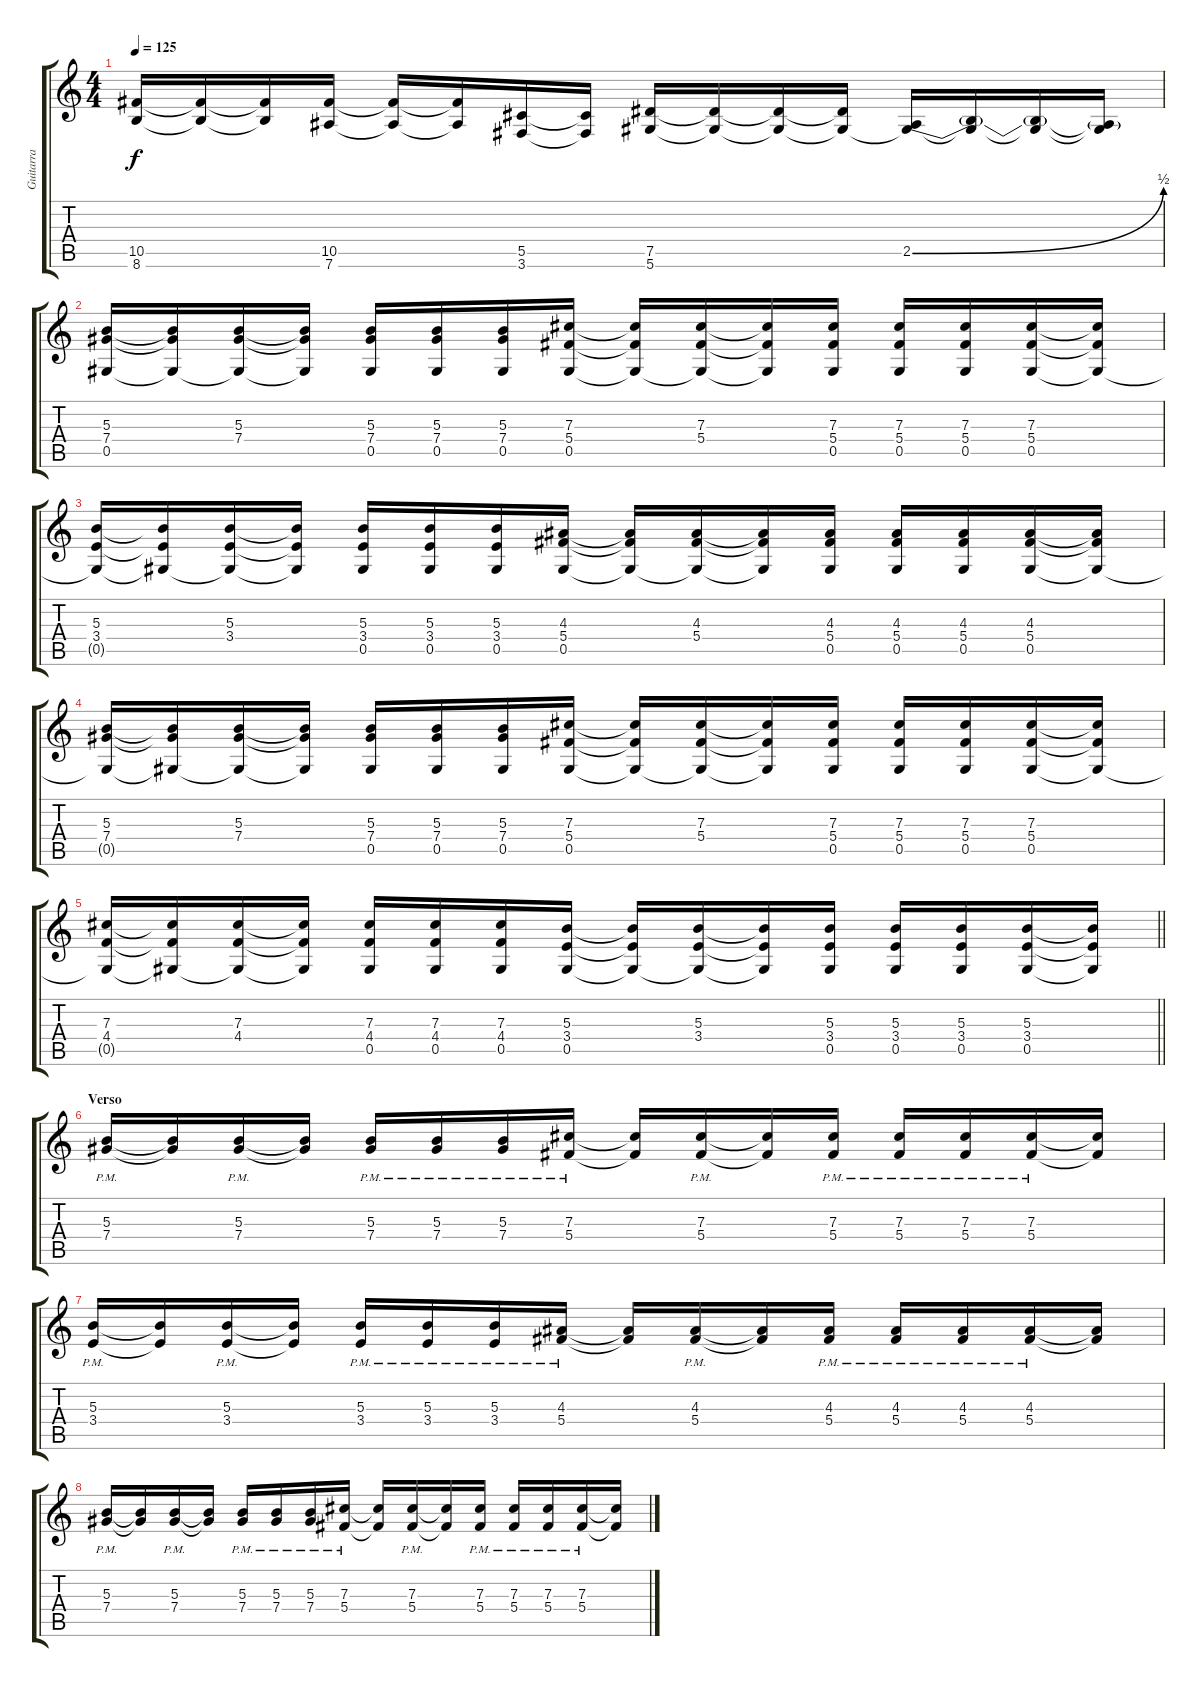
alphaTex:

\track ("Guitarra" "Guitarra") {instrument distortionguitar}
\staff {score tabs}
\tuning (Eb4 Bb3 Gb3 Db3 Ab2 Eb2) {hide}
\ts (4 4)
\tempo 125
\clef g2
\ks c
(10.5 8.6).16{dy f} (10.5{t} 8.6{t}).16 (10.5{t} 8.6{t}).16 (10.5 7.6).16 (10.5{t} 7.6{t}).16 (10.5{t} 7.6{t}).16 (5.5 3.6).16 (5.5{t} 3.6{t}).16 (7.5 5.6).16 (7.5{t} 5.6{t}).16 (7.5{t} 5.6{t}).16 (7.5{t} 5.6{t}).16 (2.5{be (bend 0 0 60 2)} 5.6{t}).16 (2.5{t} 5.6{t}).16 (2.5{t} 5.6{t}).16 (2.5{t} 5.6{t}).16 |
(5.3 7.4 0.5).16 (5.3{t} 7.4{t} 0.5{t}).16 (5.3 7.4 0.5{t}).16 (5.3{t} 7.4{t} 0.5{t}).16 (5.3 7.4 0.5).16 (5.3 7.4 0.5).16 (5.3 7.4 0.5).16 (7.3 5.4 0.5).16 (7.3{t} 5.4{t} 0.5{t}).16 (7.3 5.4 0.5{t}).16 (7.3{t} 5.4{t} 0.5{t}).16 (7.3 5.4 0.5).16 (7.3 5.4 0.5).16 (7.3 5.4 0.5).16 (7.3 5.4 0.5).16 (7.3{t} 5.4{t} 0.5{t}).16 |
(5.3 3.4 0.5{t}).16 (5.3{t} 3.4{t} 0.5{t}).16 (5.3 3.4 0.5{t}).16 (5.3{t} 3.4{t} 0.5{t}).16 (5.3 3.4 0.5).16 (5.3 3.4 0.5).16 (5.3 3.4 0.5).16 (4.3 5.4 0.5).16 (4.3{t} 5.4{t} 0.5{t}).16 (4.3 5.4 0.5{t}).16 (4.3{t} 5.4{t} 0.5{t}).16 (4.3 5.4 0.5).16 (4.3 5.4 0.5).16 (4.3 5.4 0.5).16 (4.3 5.4 0.5).16 (4.3{t} 5.4{t} 0.5{t}).16 |
(5.3 7.4 0.5{t}).16 (5.3{t} 7.4{t} 0.5{t}).16 (5.3 7.4 0.5{t}).16 (5.3{t} 7.4{t} 0.5{t}).16 (5.3 7.4 0.5).16 (5.3 7.4 0.5).16 (5.3 7.4 0.5).16 (7.3 5.4 0.5).16 (7.3{t} 5.4{t} 0.5{t}).16 (7.3 5.4 0.5{t}).16 (7.3{t} 5.4{t} 0.5{t}).16 (7.3 5.4 0.5).16 (7.3 5.4 0.5).16 (7.3 5.4 0.5).16 (7.3 5.4 0.5).16 (7.3{t} 5.4{t} 0.5{t}).16 |
\barLineRight lightlight
(7.3 4.4 0.5{t}).16 (7.3{t} 4.4{t} 0.5{t}).16 (7.3 4.4 0.5{t}).16 (7.3{t} 4.4{t} 0.5{t}).16 (7.3 4.4 0.5).16 (7.3 4.4 0.5).16 (7.3 4.4 0.5).16 (5.3 3.4 0.5).16 (5.3{t} 3.4{t} 0.5{t}).16 (5.3 3.4 0.5{t}).16 (5.3{t} 3.4{t} 0.5{t}).16 (5.3 3.4 0.5).16 (5.3 3.4 0.5).16 (5.3 3.4 0.5).16 (5.3 3.4 0.5).16 (5.3{t} 3.4{t} 0.5{t}).16 |
\section ("" "Verso")
(5.3{pm} 7.4{pm}).16 (5.3{t} 7.4{t}).16 (5.3{pm} 7.4{pm}).16 (5.3{t} 7.4{t}).16 (5.3{pm} 7.4{pm}).16 (5.3{pm} 7.4{pm}).16 (5.3{pm} 7.4{pm}).16 (7.3{pm} 5.4{pm}).16 (7.3{t} 5.4{t}).16 (7.3{pm} 5.4{pm}).16 (7.3{t} 5.4{t}).16 (7.3{pm} 5.4{pm}).16 (7.3{pm} 5.4{pm}).16 (7.3{pm} 5.4{pm}).16 (7.3{pm} 5.4{pm}).16 (7.3{t} 5.4{t}).16 |
(5.3{pm} 3.4{pm}).16 (5.3{t} 3.4{t}).16 (5.3{pm} 3.4{pm}).16 (5.3{t} 3.4{t}).16 (5.3{pm} 3.4).16 (5.3{pm} 3.4{pm}).16 (5.3{pm} 3.4{pm}).16 (4.3{pm} 5.4{pm}).16 (4.3{t} 5.4{t}).16 (4.3{pm} 5.4{pm}).16 (4.3{t} 5.4{t}).16 (4.3{pm} 5.4{pm}).16 (4.3{pm} 5.4{pm}).16 (4.3{pm} 5.4{pm}).16 (4.3{pm} 5.4{pm}).16 (4.3{t} 5.4{t}).16 |
(5.3 7.4{pm}).16 (5.3{t} 7.4{t}).16 (5.3{pm} 7.4{pm}).16 (5.3{t} 7.4{t}).16 (5.3{pm} 7.4).16 (5.3{pm} 7.4{pm}).16 (5.3{pm} 7.4{pm}).16 (7.3{pm} 5.4{pm}).16 (7.3{t} 5.4{t}).16 (7.3{pm} 5.4{pm}).16 (7.3{t} 5.4{t}).16 (7.3{pm} 5.4{pm}).16 (7.3{pm} 5.4{pm}).16 (7.3{pm} 5.4{pm}).16 (7.3{pm} 5.4{pm}).16 (7.3{t} 5.4{t}).16
